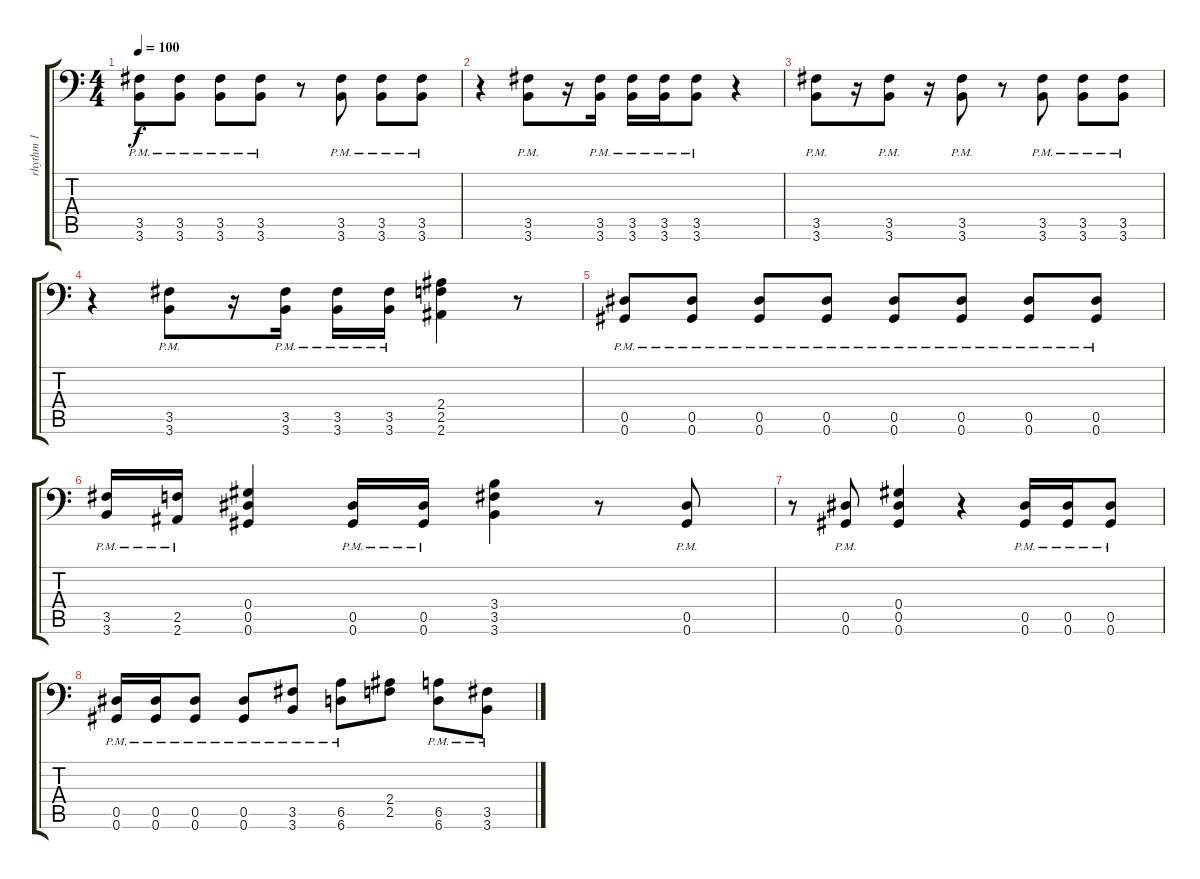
\track ("rhythm 1" "rhythm 1") {instrument distortionguitar}
\staff {score tabs}
\tuning (Bb3 F3 Db3 Ab2 Eb2 Ab1) {hide}
\ts (4 4)
\tempo 100
\clef f4
\ks c
(3.5{pm} 3.6{pm}).8{dy f} (3.5{pm} 3.6{pm}).8 (3.5{pm} 3.6{pm}).8 (3.5{pm} 3.6{pm}).8 r.8 (3.5{pm} 3.6{pm}).8 (3.5{pm} 3.6{pm}).8 (3.5{pm} 3.6{pm}).8 |
r.4 (3.5{pm} 3.6{pm}).8 r.16 (3.5{pm} 3.6{pm}).16 (3.5{pm} 3.6{pm}).16 (3.5{pm} 3.6{pm}).16 (3.5{pm} 3.6{pm}).8 r.4 |
(3.5{pm} 3.6{pm}).8 r.16 (3.5{pm} 3.6{pm}).8 r.16 (3.5{pm} 3.6{pm}).8 r.8 (3.5{pm} 3.6{pm}).8 (3.5{pm} 3.6{pm}).8 (3.5{pm} 3.6{pm}).8 |
r.4 (3.5{pm} 3.6{pm}).8 r.16 (3.5{pm} 3.6{pm}).16 (3.5{pm} 3.6{pm}).16 (3.5{pm} 3.6{pm}).16 (2.4 2.5 2.6).4 r.8 |
(0.5{pm} 0.6{pm}).8 (0.5{pm} 0.6{pm}).8 (0.5{pm} 0.6{pm}).8 (0.5{pm} 0.6{pm}).8 (0.5{pm} 0.6{pm}).8 (0.5{pm} 0.6{pm}).8 (0.5{pm} 0.6{pm}).8 (0.5{pm} 0.6{pm}).8 |
(3.5{pm} 3.6{pm}).16 (2.5{pm} 2.6{pm}).16 (0.4 0.5 0.6).4 (0.5{pm} 0.6{pm}).16 (0.5{pm} 0.6{pm}).16 (3.4 3.5 3.6).4 r.8 (0.5{pm} 0.6{pm}).8 |
r.8 (0.5{pm} 0.6{pm}).8 (0.4 0.5 0.6).4 r.4 (0.5{pm} 0.6{pm}).16 (0.5{pm} 0.6{pm}).16 (0.5{pm} 0.6{pm}).8 |
(0.5{pm} 0.6{pm}).16 (0.5{pm} 0.6{pm}).16 (0.5{pm} 0.6{pm}).8 (0.5{pm} 0.6{pm}).8 (3.5{pm} 3.6{pm}).8 (6.5{pm} 6.6{pm}).8 (2.4 2.5).8 (6.5{pm} 6.6{pm}).8 (3.5{pm} 3.6{pm}).8
